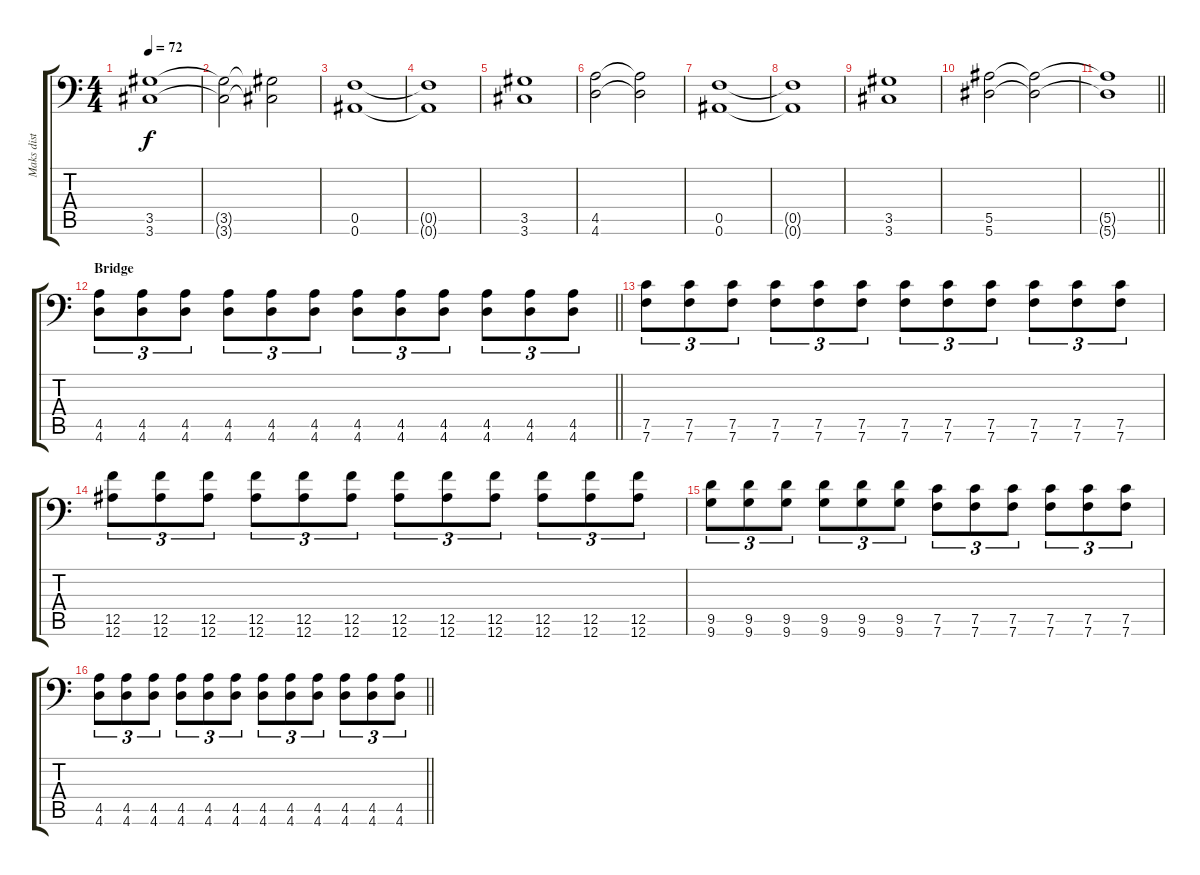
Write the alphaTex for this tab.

\track ("Maks dist" "Maks dist") {instrument distortionguitar}
\staff {score tabs}
\tuning (C4 G3 Eb3 Bb2 F2 Bb1) {hide}
\ts (4 4)
\tempo 72
\clef f4
\ks c
(3.5 3.6).1{dy f} |
(3.5{t} 3.6{t}).2 (3.5{t} 3.6{t}).2 |
(0.5 0.6).1 |
(0.5{t} 0.6{t}).1 |
(3.5 3.6).1 |
(4.5 4.6).2 (4.5{t} 4.6{t}).2 |
(0.5 0.6).1 |
(0.5{t} 0.6{t}).1 |
(3.5 3.6).1 |
(5.5 5.6).2 (5.5{t} 5.6{t}).2 |
\barLineRight lightlight
(5.5{t} 5.6{t}).1 |
\section ("" "Bridge")
\barLineRight lightlight
(4.5 4.6).8{tu (3 2)} (4.5 4.6).8{tu (3 2)} (4.5 4.6).8{tu (3 2)} (4.5 4.6).8{tu (3 2)} (4.5 4.6).8{tu (3 2)} (4.5 4.6).8{tu (3 2)} (4.5 4.6).8{tu (3 2)} (4.5 4.6).8{tu (3 2)} (4.5 4.6).8{tu (3 2)} (4.5 4.6).8{tu (3 2)} (4.5 4.6).8{tu (3 2)} (4.5 4.6).8{tu (3 2)} |
(7.5 7.6).8{tu (3 2)} (7.5 7.6).8{tu (3 2)} (7.5 7.6).8{tu (3 2)} (7.5 7.6).8{tu (3 2)} (7.5 7.6).8{tu (3 2)} (7.5 7.6).8{tu (3 2)} (7.5 7.6).8{tu (3 2)} (7.5 7.6).8{tu (3 2)} (7.5 7.6).8{tu (3 2)} (7.5 7.6).8{tu (3 2)} (7.5 7.6).8{tu (3 2)} (7.5 7.6).8{tu (3 2)} |
(12.5 12.6).8{tu (3 2)} (12.5 12.6).8{tu (3 2)} (12.5 12.6).8{tu (3 2)} (12.5 12.6).8{tu (3 2)} (12.5 12.6).8{tu (3 2)} (12.5 12.6).8{tu (3 2)} (12.5 12.6).8{tu (3 2)} (12.5 12.6).8{tu (3 2)} (12.5 12.6).8{tu (3 2)} (12.5 12.6).8{tu (3 2)} (12.5 12.6).8{tu (3 2)} (12.5 12.6).8{tu (3 2)} |
(9.5 9.6).8{tu (3 2)} (9.5 9.6).8{tu (3 2)} (9.5 9.6).8{tu (3 2)} (9.5 9.6).8{tu (3 2)} (9.5 9.6).8{tu (3 2)} (9.5 9.6).8{tu (3 2)} (7.5 7.6).8{tu (3 2)} (7.5 7.6).8{tu (3 2)} (7.5 7.6).8{tu (3 2)} (7.5 7.6).8{tu (3 2)} (7.5 7.6).8{tu (3 2)} (7.5 7.6).8{tu (3 2)} |
\barLineRight lightlight
(4.5 4.6).8{tu (3 2)} (4.5 4.6).8{tu (3 2)} (4.5 4.6).8{tu (3 2)} (4.5 4.6).8{tu (3 2)} (4.5 4.6).8{tu (3 2)} (4.5 4.6).8{tu (3 2)} (4.5 4.6).8{tu (3 2)} (4.5 4.6).8{tu (3 2)} (4.5 4.6).8{tu (3 2)} (4.5 4.6).8{tu (3 2)} (4.5 4.6).8{tu (3 2)} (4.5 4.6).8{tu (3 2)}
